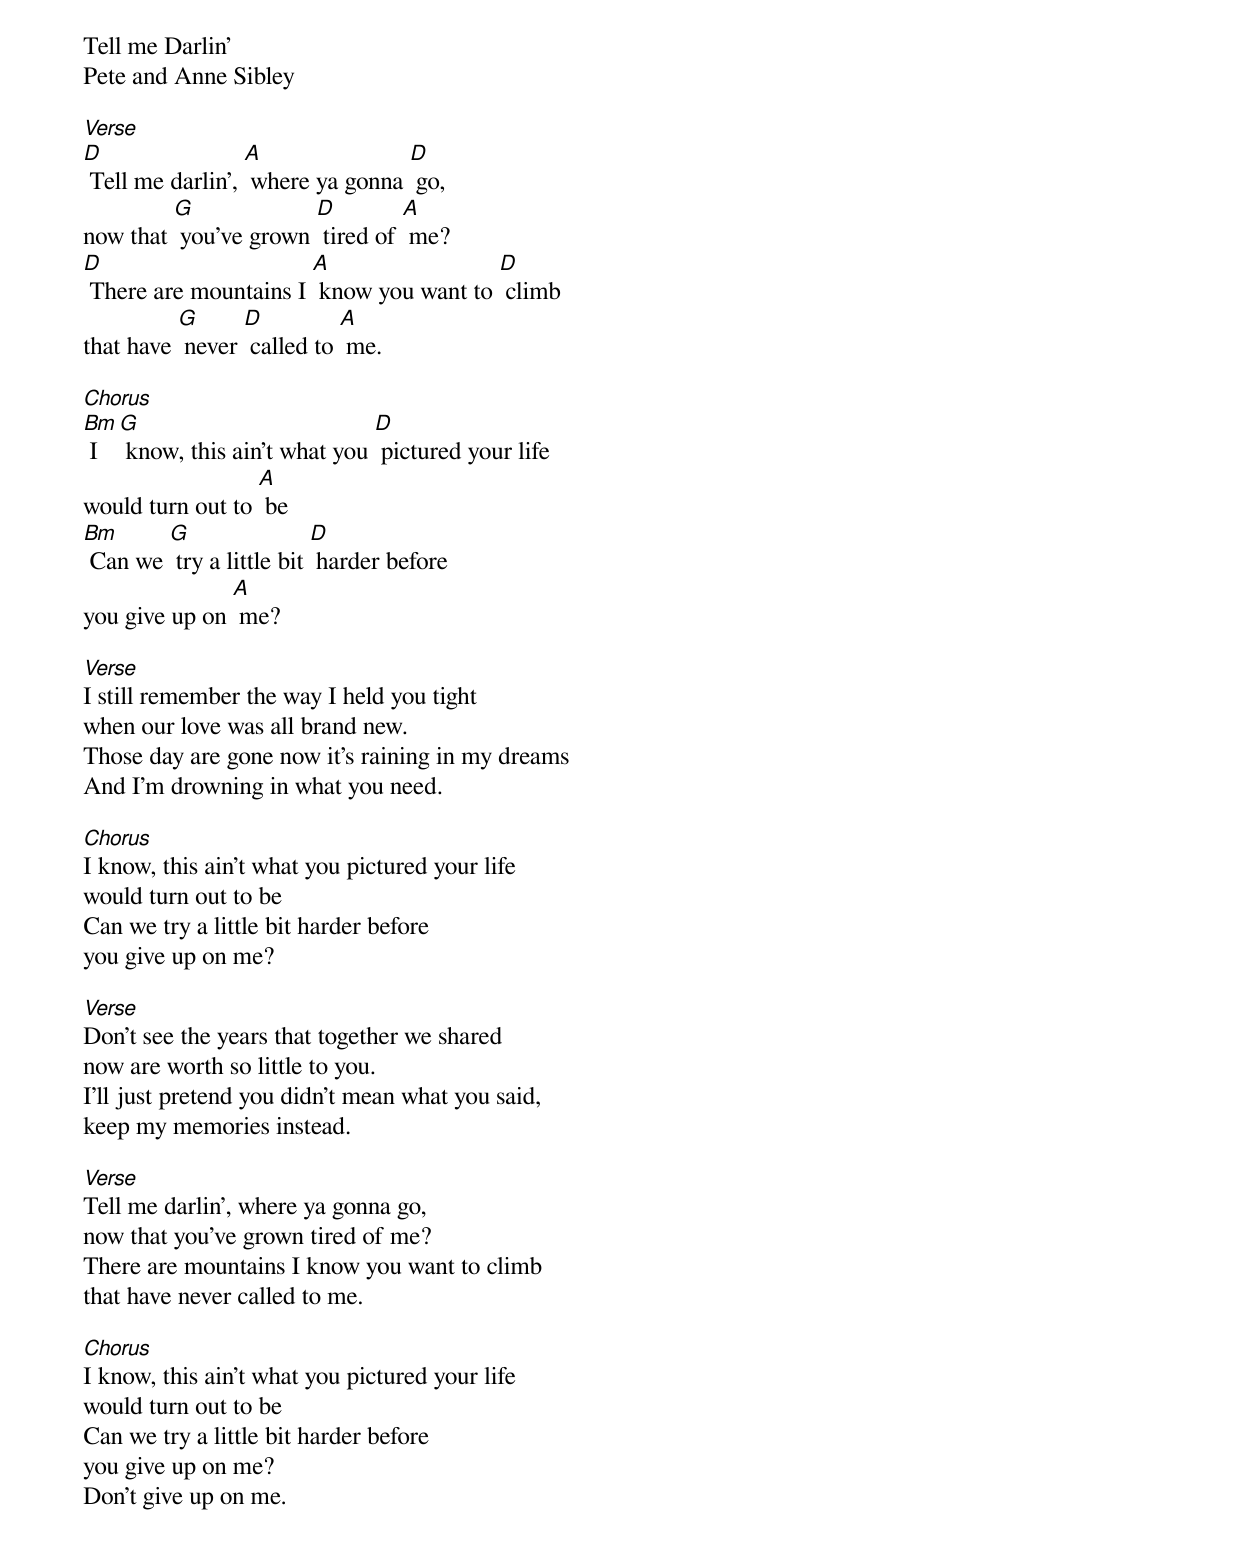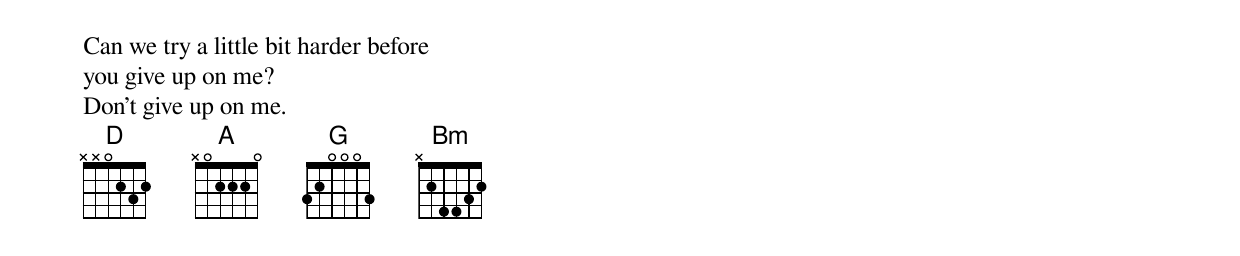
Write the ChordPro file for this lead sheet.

Tell me Darlin’
Pete and Anne Sibley

[Verse]
[D] Tell me darlin’, [A] where ya gonna [D] go,
now that [G] you’ve grown [D] tired of [A] me?
[D] There are mountains I [A] know you want to [D] climb
that have [G] never [D] called to [A] me.

[Chorus]
[Bm] I [G] know, this ain’t what you [D] pictured your life
would turn out to [A] be
[Bm] Can we [G] try a little bit [D] harder before
you give up on [A] me?

[Verse]
I still remember the way I held you tight
when our love was all brand new.
Those day are gone now it’s raining in my dreams
And I’m drowning in what you need.

[Chorus]
I know, this ain’t what you pictured your life
would turn out to be
Can we try a little bit harder before
you give up on me?

[Verse]
Don’t see the years that together we shared
now are worth so little to you.
I’ll just pretend you didn’t mean what you said,
keep my memories instead.

[Verse]
Tell me darlin’, where ya gonna go,
now that you’ve grown tired of me?
There are mountains I know you want to climb
that have never called to me.

[Chorus]
I know, this ain’t what you pictured your life
would turn out to be
Can we try a little bit harder before
you give up on me?
Don’t give up on me.

Can we try a little bit harder before
you give up on me?
Don’t give up on me.
